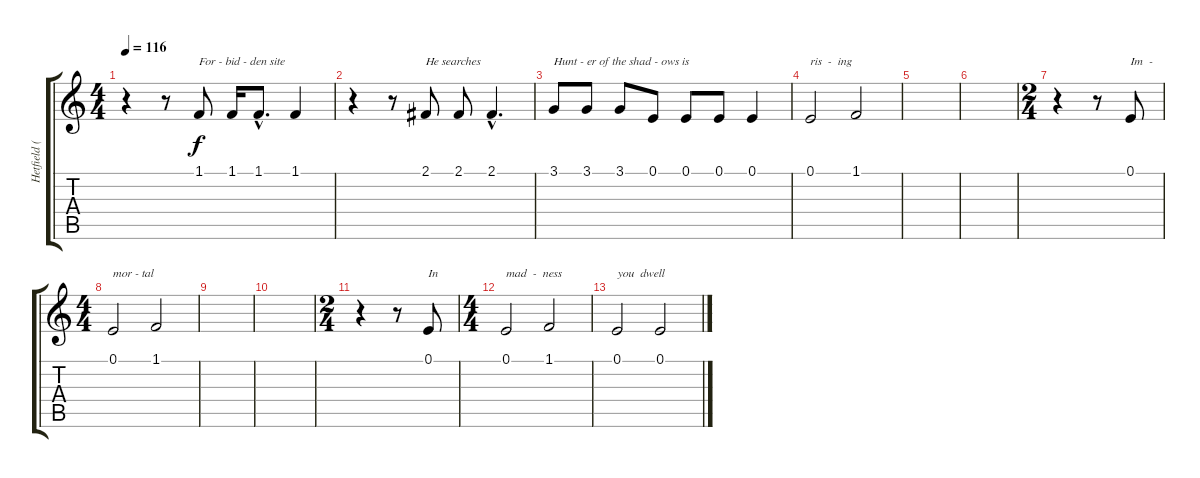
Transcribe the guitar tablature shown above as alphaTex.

\track ("Hetfield (Voice)" "Hetfield (") {instrument cello}
\staff {score tabs}
\tuning (E4 B3 G3 D3 A2 D2) {hide}
\ts (4 4)
\tempo 116
\clef g2
\ks c
r.4{dy f} r.8 1.1.8{txt "For - bid - den site"} 1.1.16 1.1{hac}.8{d} 1.1.4 |
r.4 r.8 2.1.8{txt "He searches"} 2.1.8 2.1{hac}.4{d} |
3.1.8{txt "Hunt - er of the shad - ows is"} 3.1.8 3.1.8 0.1.8 0.1.8 0.1.8 0.1.4 |
0.1.2{txt "ris  -  ing"} 1.1.2 |
|
|
\ts (2 4)
r.4 r.8 0.1.8{txt "Im  -"} |
\ts (4 4)
0.1.2{txt "mor - tal"} 1.1.2 |
|
|
\ts (2 4)
r.4 r.8 0.1.8{txt "In"} |
\ts (4 4)
0.1.2{txt "mad  -  ness"} 1.1.2 |
0.1.2{txt "you  dwell"} 0.1.2
